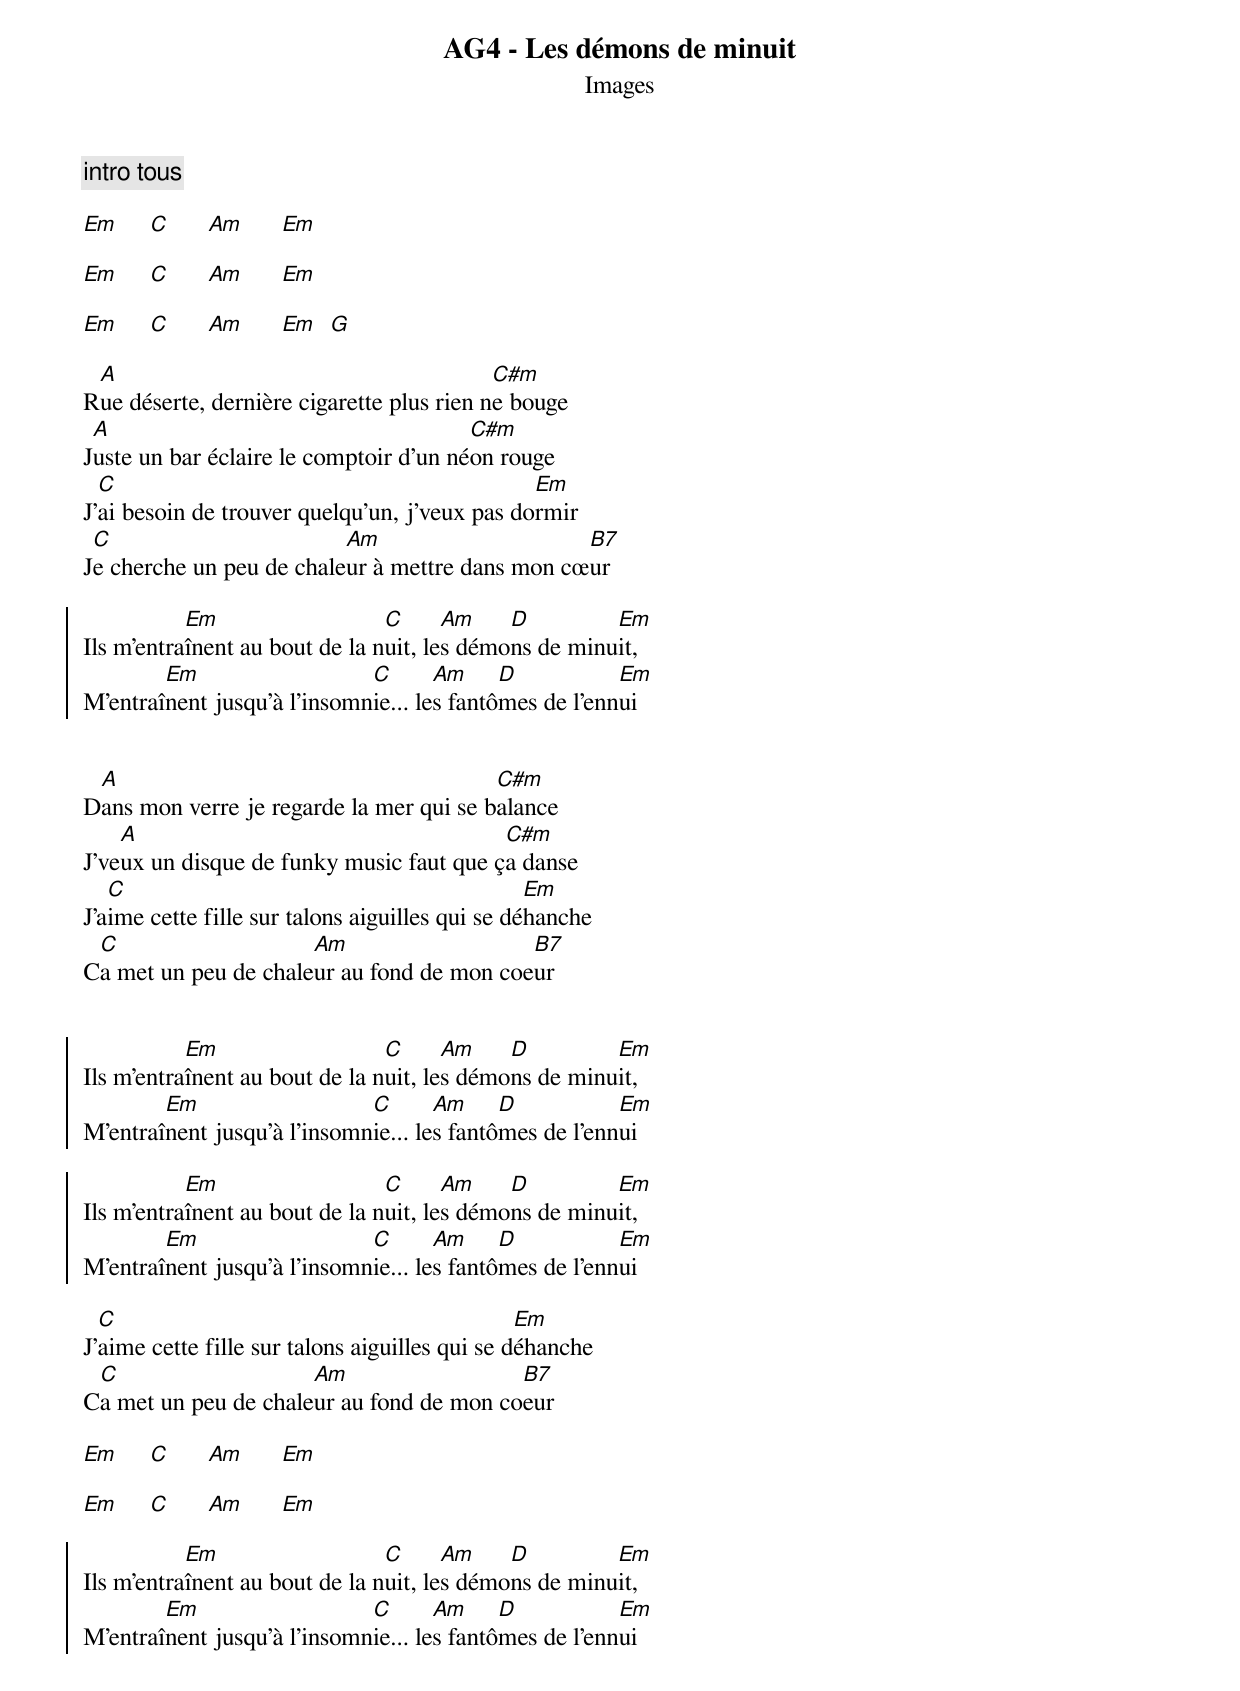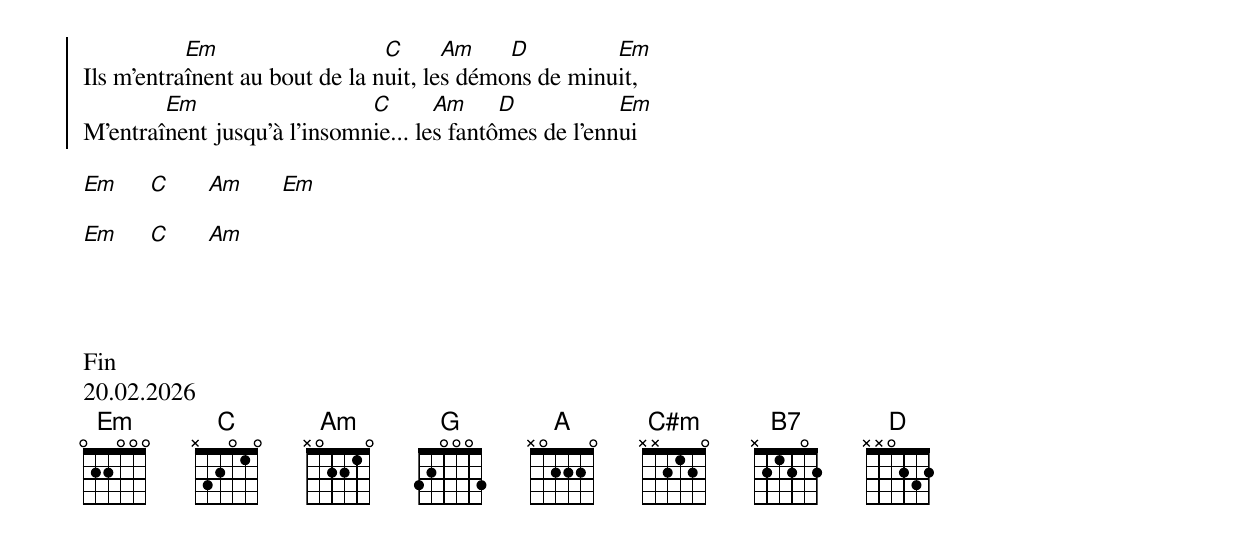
{t:AG4 - Les démons de minuit}
 {st:Images}
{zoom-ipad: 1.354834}

{c:intro tous}

[Em]     [C]      [Am]      [Em]

[Em]     [C]      [Am]      [Em]

[Em]     [C]      [Am]      [Em]  [G]

R[A]ue déserte, dernière cigarette plus rien n[C#m]e bouge
J[A]uste un bar éclaire le comptoir d'un né[C#m]on rouge
J'[C]ai besoin de trouver quelqu'un, j'veux pas do[Em]rmir
J[C]e cherche un peu de chale[Am]ur à mettre dans mon cœ[B7]ur

{soc}
Ils m'entra[Em]înent au bout de la n[C]uit, le[Am]s démo[D]ns de minu[Em]it,
M'entraî[Em]nent jusqu'à l'insomn[C]ie... le[Am]s fantô[D]mes de l'enn[Em]ui
{eoc}


D[A]ans mon verre je regarde la mer qui se b[C#m]alance
J've[A]ux un disque de funky music faut que ç[C#m]a danse
J'a[C]ime cette fille sur talons aiguilles qui se dé[Em]hanche
C[C]a met un peu de chale[Am]ur au fond de mon coe[B7]ur


{soc}
Ils m'entra[Em]înent au bout de la n[C]uit, le[Am]s démo[D]ns de minu[Em]it,
M'entraî[Em]nent jusqu'à l'insomn[C]ie... le[Am]s fantô[D]mes de l'enn[Em]ui

Ils m'entra[Em]înent au bout de la n[C]uit, le[Am]s démo[D]ns de minu[Em]it,
M'entraî[Em]nent jusqu'à l'insomn[C]ie... le[Am]s fantô[D]mes de l'enn[Em]ui
{eoc}

J'[C]aime cette fille sur talons aiguilles qui se d[Em]éhanche
C[C]a met un peu de chale[Am]ur au fond de mon co[B7]eur

[Em]     [C]      [Am]      [Em]

[Em]     [C]      [Am]      [Em]

{soc}
Ils m'entra[Em]înent au bout de la n[C]uit, le[Am]s démo[D]ns de minu[Em]it,
M'entraî[Em]nent jusqu'à l'insomn[C]ie... le[Am]s fantô[D]mes de l'enn[Em]ui

Ils m'entra[Em]înent au bout de la n[C]uit, le[Am]s démo[D]ns de minu[Em]it,
M'entraî[Em]nent jusqu'à l'insomn[C]ie... le[Am]s fantô[D]mes de l'enn[Em]ui
{eoc}

[Em]     [C]      [Am]      [Em]

[Em]     [C]      [Am]




Fin
20.02.2026
